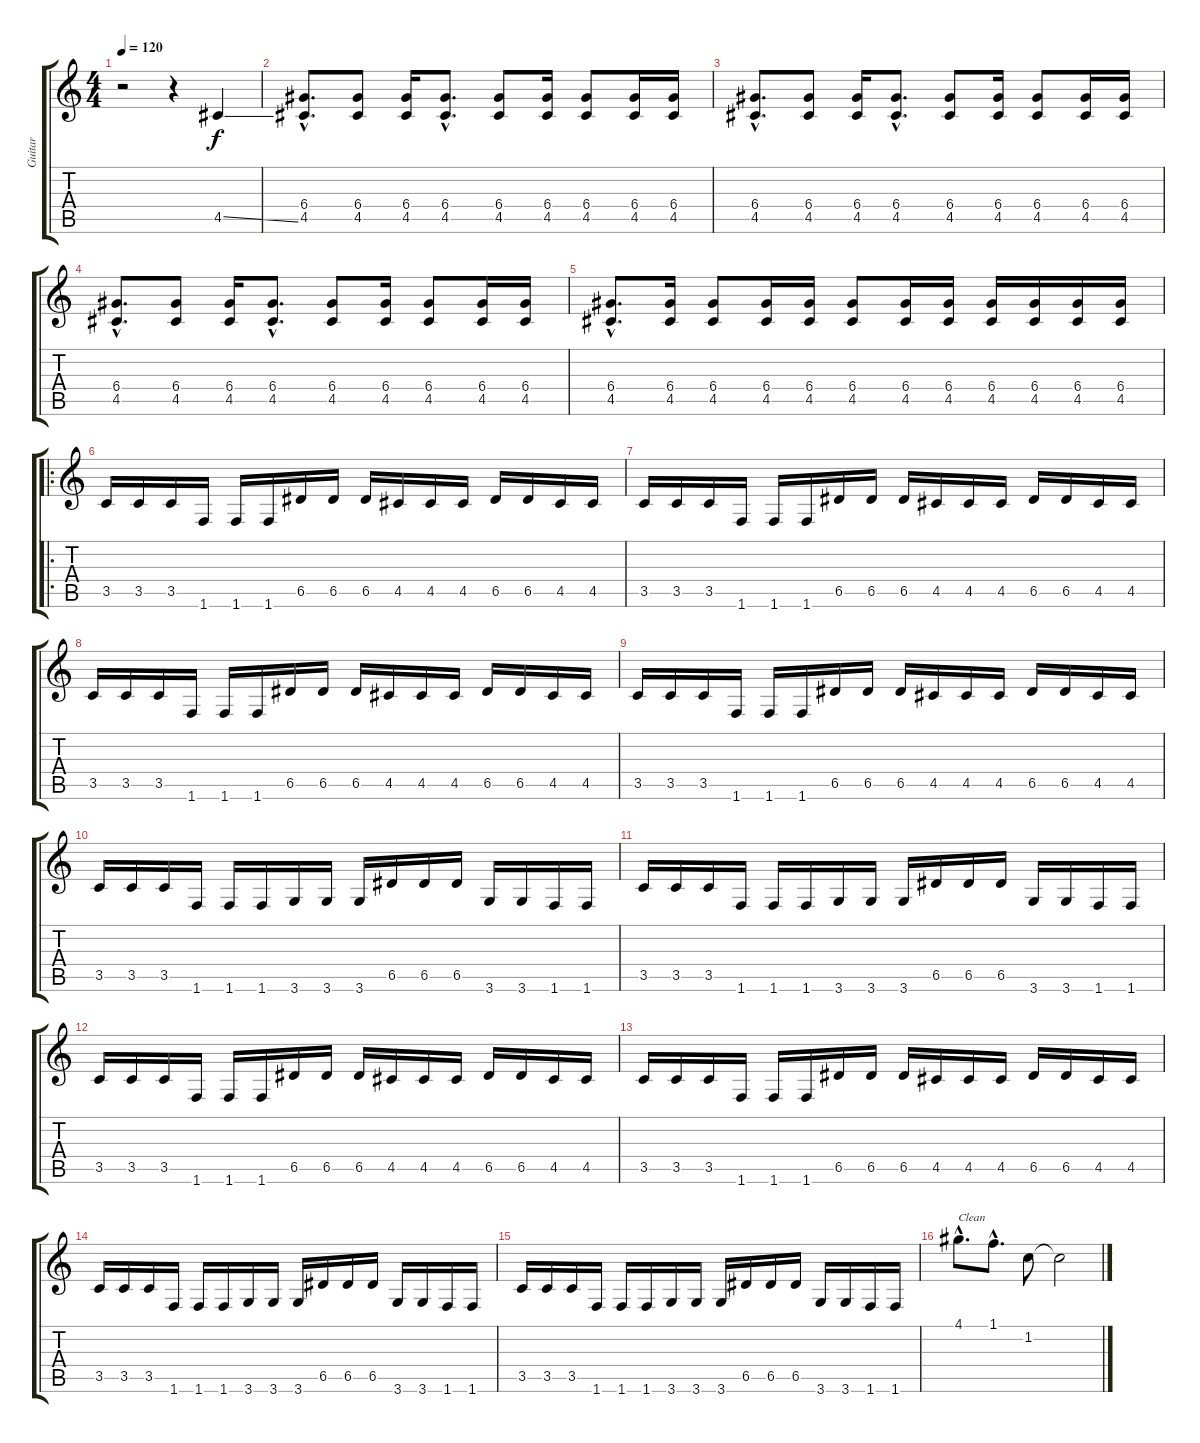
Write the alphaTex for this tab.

\track ("Guitar" "Guitar") {instrument distortionguitar}
\staff {score tabs}
\tuning (E4 B3 G3 D3 A2 E2) {hide}
\ts (4 4)
\tempo 120
\clef g2
\ks c
r.2{dy f instrument distortionguitar} r.4 4.5{ss}.4 |
(6.4{hac} 4.5{hac}).8{d} (6.4 4.5).8 (6.4 4.5).16 (6.4{hac} 4.5{hac}).8{d} (6.4 4.5).8 (6.4 4.5).16 (6.4 4.5).8 (6.4 4.5).16 (6.4 4.5).16 |
(6.4{hac} 4.5{hac}).8{d} (6.4 4.5).8 (6.4 4.5).16 (6.4{hac} 4.5{hac}).8{d} (6.4 4.5).8 (6.4 4.5).16 (6.4 4.5).8 (6.4 4.5).16 (6.4 4.5).16 |
(6.4{hac} 4.5{hac}).8{d} (6.4 4.5).8 (6.4 4.5).16 (6.4{hac} 4.5{hac}).8{d} (6.4 4.5).8 (6.4 4.5).16 (6.4 4.5).8 (6.4 4.5).16 (6.4 4.5).16 |
(6.4{hac} 4.5{hac}).8{d} (6.4 4.5).16 (6.4 4.5).8 (6.4 4.5).16 (6.4 4.5).16 (6.4 4.5).8 (6.4 4.5).16 (6.4 4.5).16 (6.4 4.5).16 (6.4 4.5).16 (6.4 4.5).16 (6.4 4.5).16 |
\ro
3.5.16 3.5.16 3.5.16 1.6.16 1.6.16 1.6.16 6.5.16 6.5.16 6.5.16 4.5.16 4.5.16 4.5.16 6.5.16 6.5.16 4.5.16 4.5.16 |
3.5.16 3.5.16 3.5.16 1.6.16 1.6.16 1.6.16 6.5.16 6.5.16 6.5.16 4.5.16 4.5.16 4.5.16 6.5.16 6.5.16 4.5.16 4.5.16 |
3.5.16 3.5.16 3.5.16 1.6.16 1.6.16 1.6.16 6.5.16 6.5.16 6.5.16 4.5.16 4.5.16 4.5.16 6.5.16 6.5.16 4.5.16 4.5.16 |
3.5.16 3.5.16 3.5.16 1.6.16 1.6.16 1.6.16 6.5.16 6.5.16 6.5.16 4.5.16 4.5.16 4.5.16 6.5.16 6.5.16 4.5.16 4.5.16 |
3.5.16 3.5.16 3.5.16 1.6.16 1.6.16 1.6.16 3.6.16 3.6.16 3.6.16 6.5.16 6.5.16 6.5.16 3.6.16 3.6.16 1.6.16 1.6.16 |
3.5.16 3.5.16 3.5.16 1.6.16 1.6.16 1.6.16 3.6.16 3.6.16 3.6.16 6.5.16 6.5.16 6.5.16 3.6.16 3.6.16 1.6.16 1.6.16 |
3.5.16 3.5.16 3.5.16 1.6.16 1.6.16 1.6.16 6.5.16 6.5.16 6.5.16 4.5.16 4.5.16 4.5.16 6.5.16 6.5.16 4.5.16 4.5.16 |
3.5.16 3.5.16 3.5.16 1.6.16 1.6.16 1.6.16 6.5.16 6.5.16 6.5.16 4.5.16 4.5.16 4.5.16 6.5.16 6.5.16 4.5.16 4.5.16 |
3.5.16 3.5.16 3.5.16 1.6.16 1.6.16 1.6.16 3.6.16 3.6.16 3.6.16 6.5.16 6.5.16 6.5.16 3.6.16 3.6.16 1.6.16 1.6.16 |
3.5.16 3.5.16 3.5.16 1.6.16 1.6.16 1.6.16 3.6.16 3.6.16 3.6.16 6.5.16 6.5.16 6.5.16 3.6.16 3.6.16 1.6.16 1.6.16 |
4.1{hac}.8{d txt "Clean" instrument electricguitarclean} 1.1{hac}.8{d} 1.2.8 1.2{t}.2
